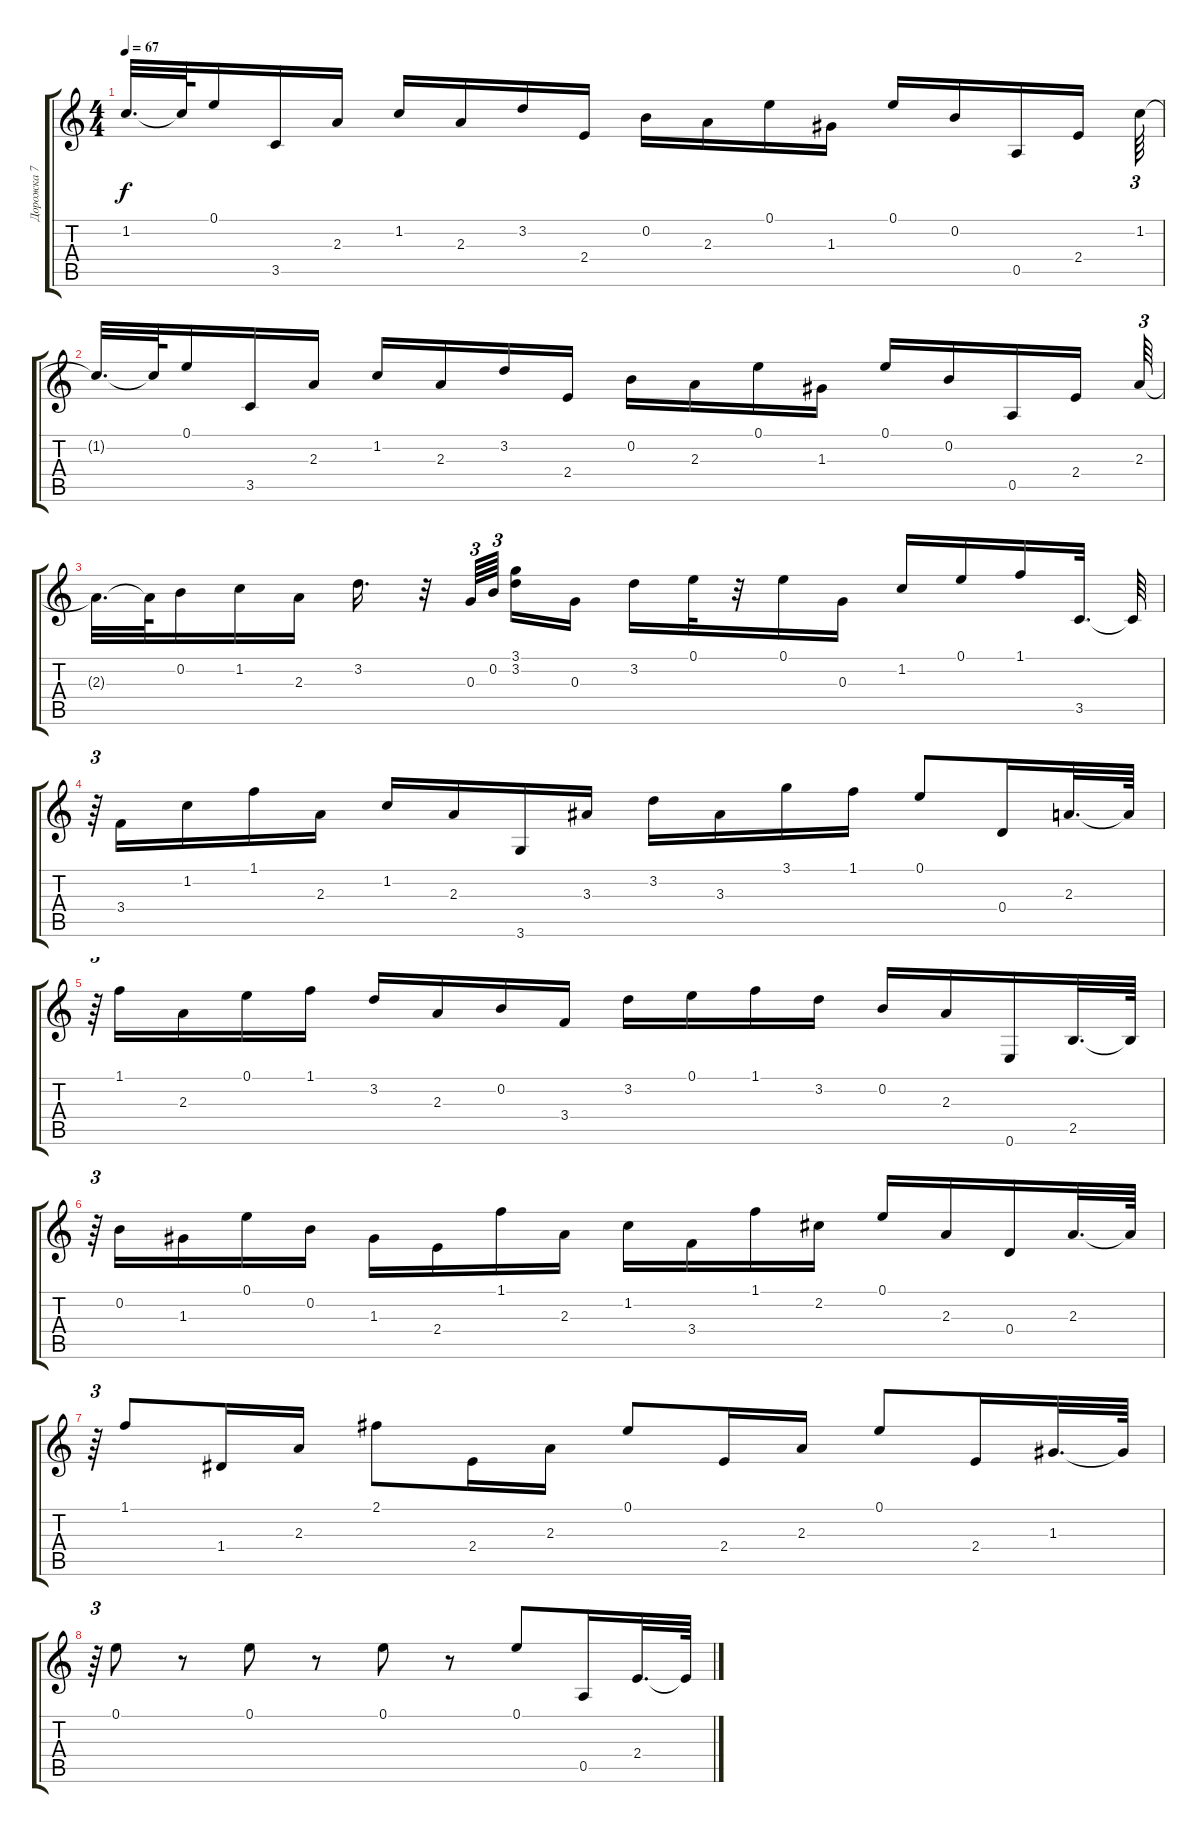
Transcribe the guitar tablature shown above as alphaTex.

\track ("Дорожка 7" "Дорожка 7") {instrument acousticguitarsteel}
\staff {score tabs}
\tuning (E4 B3 G3 D3 A2 E2) {hide}
\ts (4 4)
\tempo 67
\clef g2
\ks c
1.2{t}.32{d dy f} 1.2{t}.64 0.1.16 3.5.16 2.3.16 1.2.16 2.3.16 3.2.16 2.4.16 0.2.16 2.3.16 0.1.16 1.3.16 0.1.16 0.2.16 0.5.16 2.4.16 1.2.64{tu (3 2)} |
1.2{t}.32{d} 1.2{t}.64 0.1.16 3.5.16 2.3.16 1.2.16 2.3.16 3.2.16 2.4.16 0.2.16 2.3.16 0.1.16 1.3.16 0.1.16 0.2.16 0.5.16 2.4.16 2.3.64{tu (3 2)} |
2.3{t}.32{d} 2.3{t}.64 0.2.16 1.2.16 2.3.16 3.2.16{d} r.32 0.3.64{tu (3 2)} 0.2.64{tu (3 2) beam splitsecondary} (3.1 3.2).16 0.3.16 3.2.16 0.1.32 r.32 0.1.16 0.3.16 1.2.16 0.1.16 1.1.16 3.5.32{d} 3.5{t}.64 |
r.64{tu (3 2)} 3.4.16 1.2.16 1.1.16 2.3.16 1.2.16 2.3.16 3.6.16 3.3.16 3.2.16 3.3.16 3.1.16 1.1.16 0.1.8 0.4.16 2.3.32{d} 2.3{t}.64 |
r.64{tu (3 2)} 1.1.16 2.3.16 0.1.16 1.1.16 3.2.16 2.3.16 0.2.16 3.4.16 3.2.16 0.1.16 1.1.16 3.2.16 0.2.16 2.3.16 0.6.16 2.5.32{d} 2.5{t}.64 |
r.64{tu (3 2)} 0.2.16 1.3.16 0.1.16 0.2.16 1.3.16 2.4.16 1.1.16 2.3.16 1.2.16 3.4.16 1.1.16 2.2.16 0.1.16 2.3.16 0.4.16 2.3.32{d} 2.3{t}.64 |
r.64{tu (3 2)} 1.1.8 1.4.16 2.3.16 2.1.8 2.4.16 2.3.16 0.1.8 2.4.16 2.3.16 0.1.8 2.4.16 1.3.32{d} 1.3{t}.64 |
r.64{tu (3 2)} 0.1.8 r.8 0.1.8 r.8 0.1.8 r.8 0.1.8 0.5.16 2.4.32{d} 2.4{t}.64
